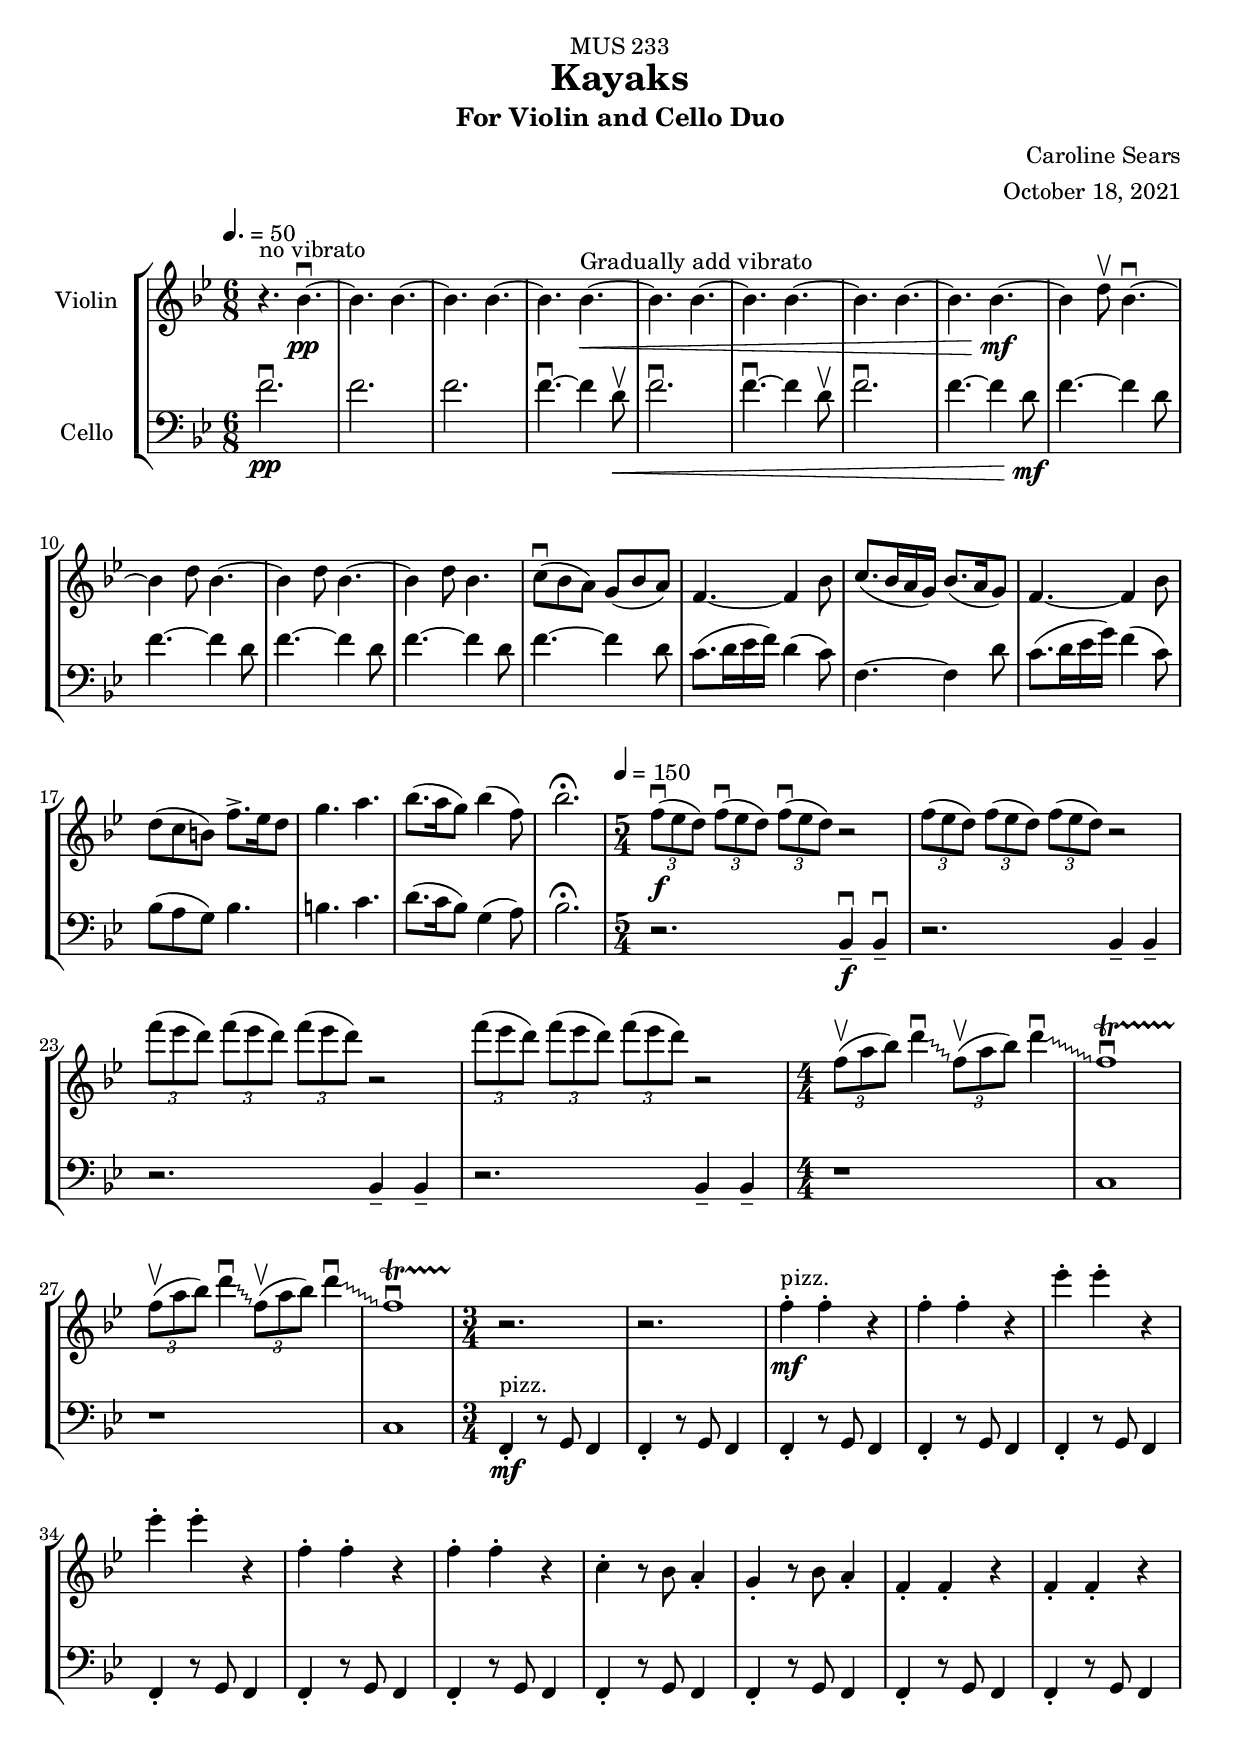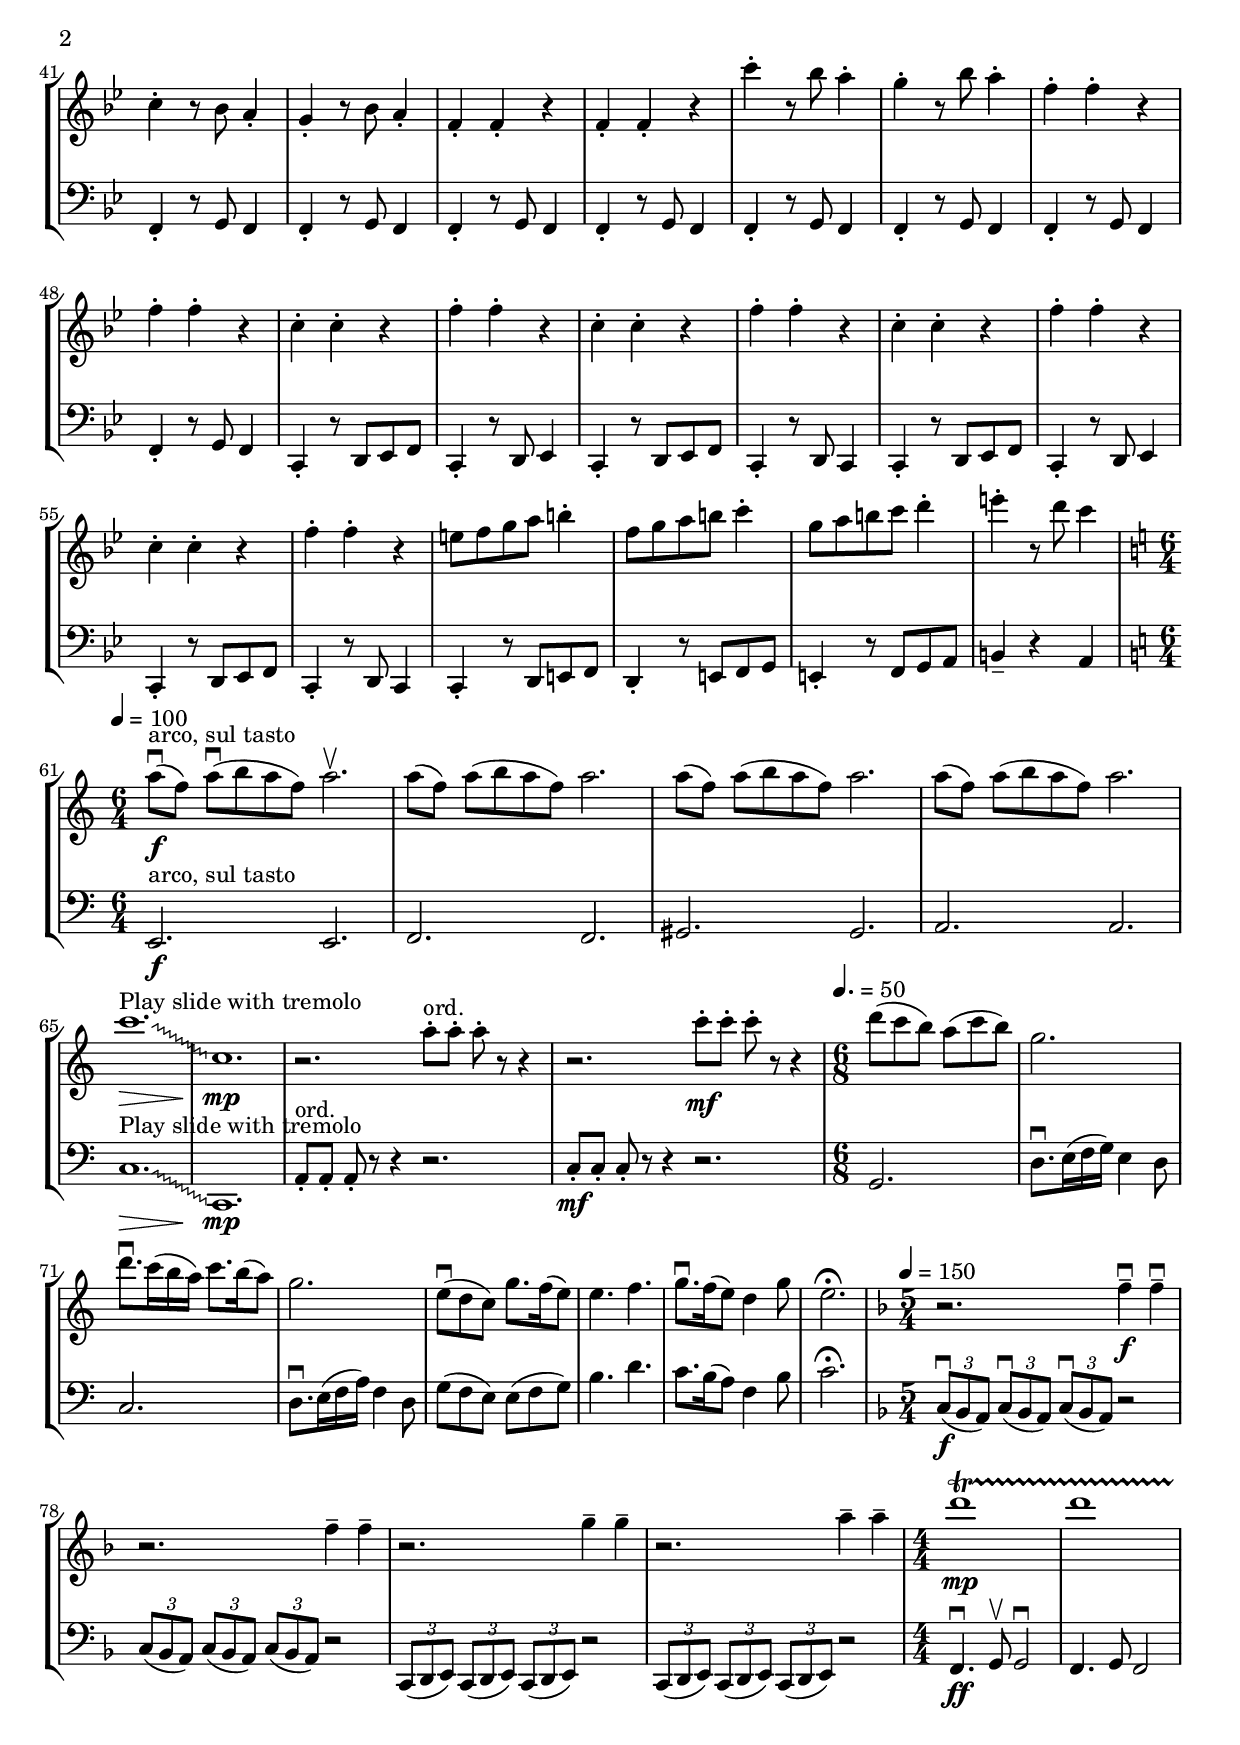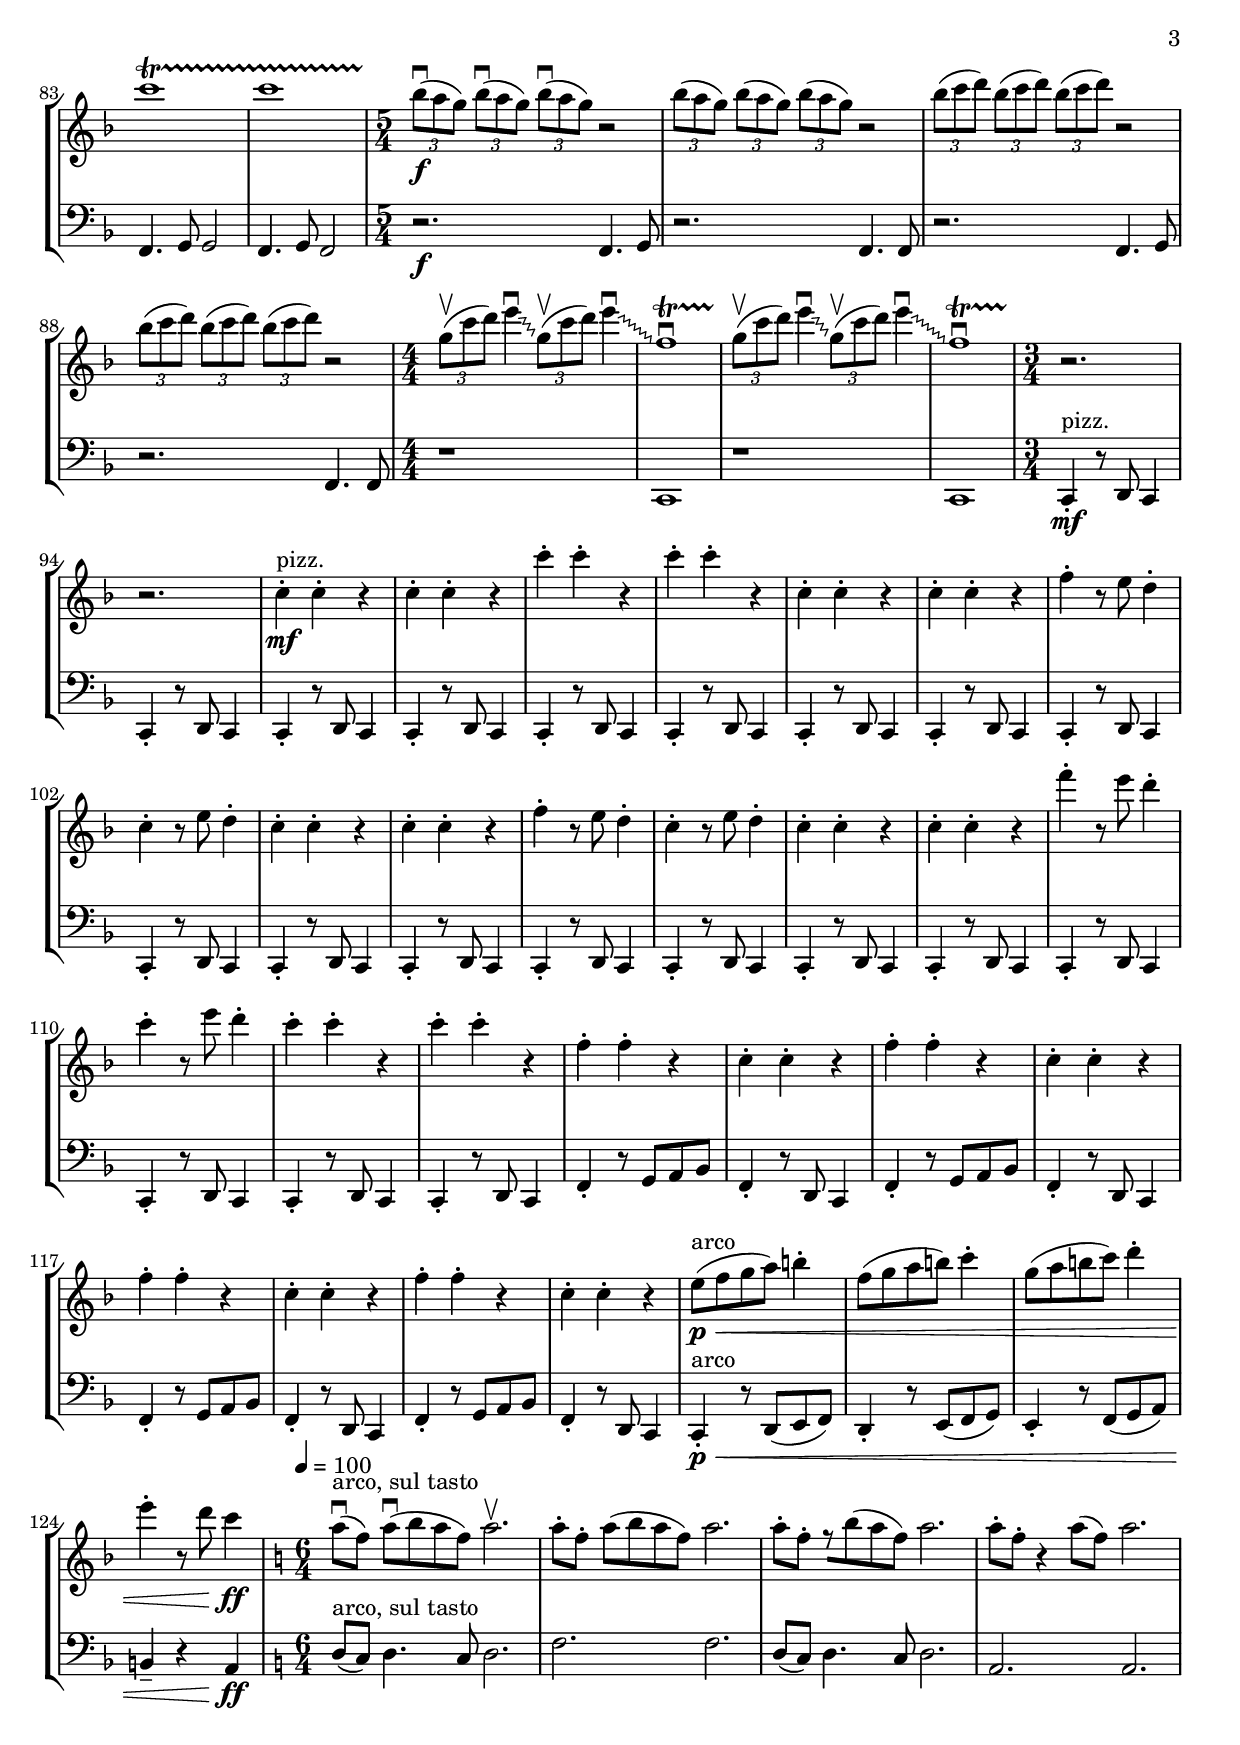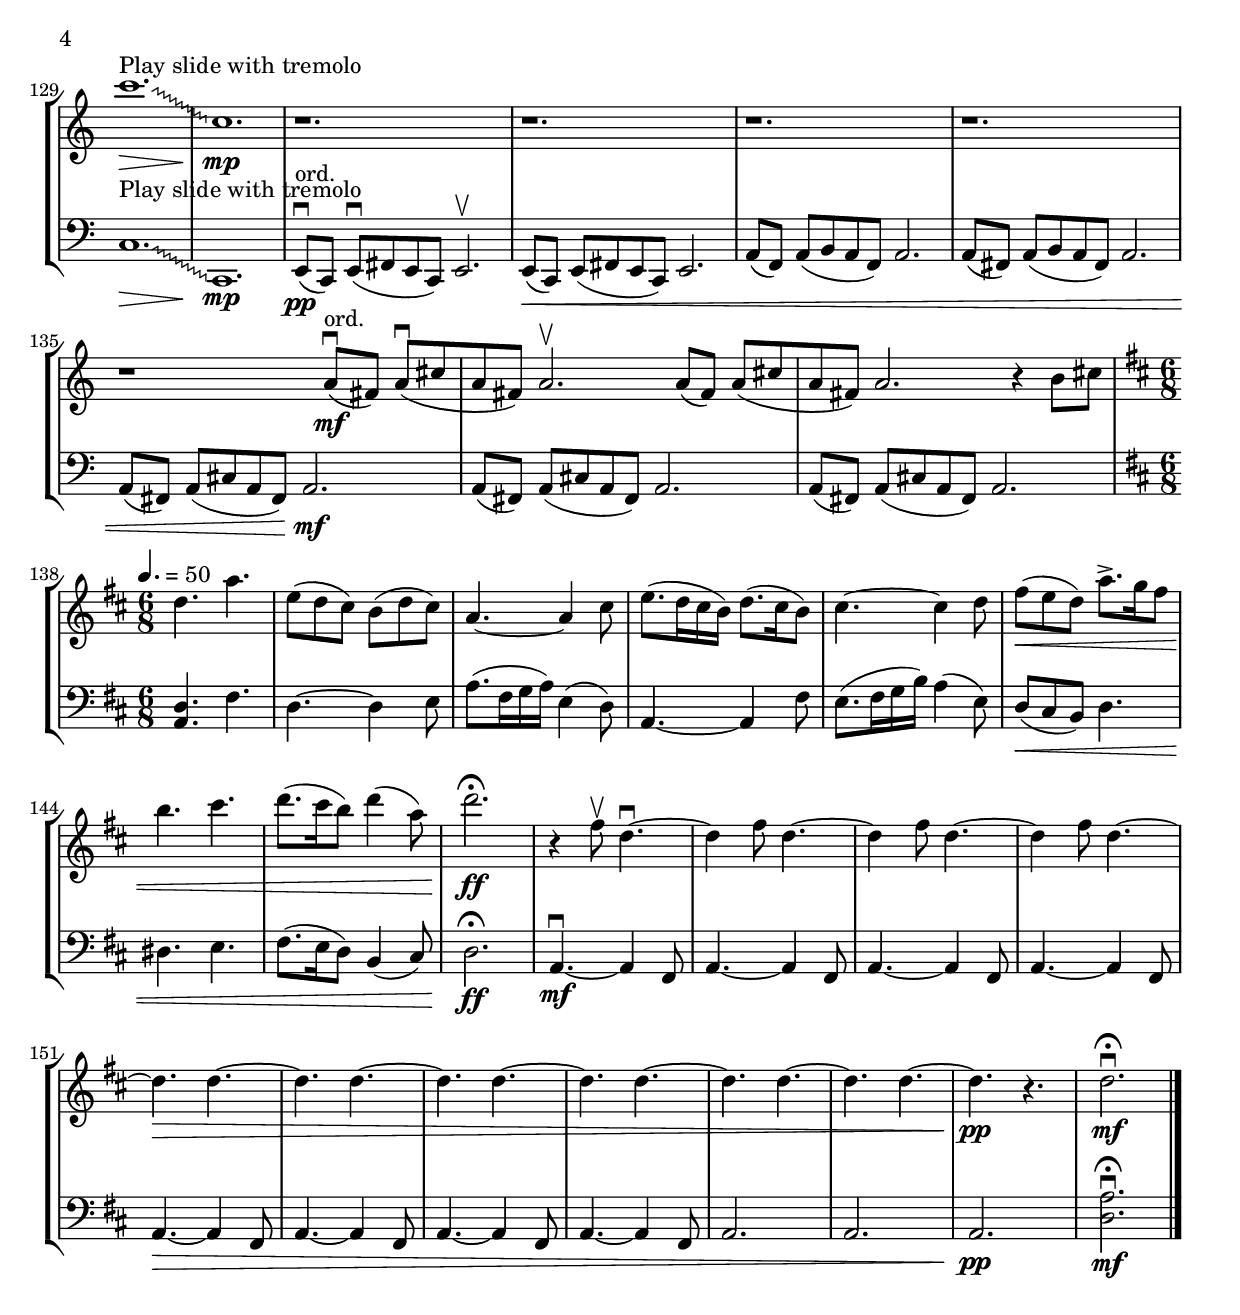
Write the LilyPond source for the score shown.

\header {
    title = "Kayaks"
    subtitle = "For Violin and Cello Duo"
    dedication = "MUS 233"
    composer = "Caroline Sears"
    arranger = "October 18, 2021"

      % The following fields are centered at the bottom
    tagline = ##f


} %make this composition feel like a journey
\score {
% violin code
  \new StaffGroup <<
    \new Staff \with { instrumentName = "Violin" }
      \relative c'' {
      %A section
      \time 6/8
      \key bes \major
      \tempo 4. = 50 
      %bars1-8
       r4.^\markup "no vibrato" bes4.\downbow~\pp| bes4. bes4.~| bes4. bes~| bes bes~\<^\markup "Gradually add vibrato"|
       bes4. bes4.~| bes4. bes~| bes4. bes4.~| bes bes~\!\mf |
       %bars 9-16
       bes4 d8\upbow bes4.\downbow~|bes4 d8 bes4.~|bes4 d8 bes4.~ |bes4 d8 bes4.|
       c8\downbow (bes a) g (bes a) | f4.~f4 bes8| c8. (bes16 a g) bes8. (a16 g8) | f4.~f4 bes8|
       %bars 17-20
       d8 (c b) f'8.\accent ees16 d8 | g4. a4. | bes8. (a16 g8) bes4 (f8) | bes2.\fermata
      %%%%%%%%%%%%%%%%%%%%%%%%%%%%%
      %B Section
      \tempo 4 = 150
      \time 5/4
      %bars 21-24
      \tuplet 3/2 {f8\downbow\f (ees d)} \tuplet 3/2 {f\downbow (ees d)}  \tuplet 3/2 {f\downbow (ees d)} r2 |
      \tuplet 3/2 {f8 (ees d)} \tuplet 3/2 {f (ees d)}  \tuplet 3/2 {f (ees d)} r2 |
      \tuplet 3/2 {f'8 (ees d)} \tuplet 3/2 {f (ees d)}  \tuplet 3/2 {f (ees d)} r2 |
      \tuplet 3/2 {f8 (ees d)} \tuplet 3/2 {f (ees d)}  \tuplet 3/2 {f (ees d)} r2 |
      % bars 25-28
      \numericTimeSignature \time 4/4
      \override Glissando.style = #'zigzag
      \tuplet 3/2 {f,8\upbow (a bes)} d4\downbow\glissando \tuplet 3/2 {f,8\upbow (a bes)} d4\downbow\glissando 
      f,1\downbow\startTrillSpan|
      \tuplet 3/2 {f8\stopTrillSpan\upbow (a bes)} d4\downbow\glissando \tuplet 3/2 {f,8\upbow (a bes)} d4\downbow\glissando 
      f,1\downbow\startTrillSpan|
      %%%%%%%%%%%%%%%%%%%%%%%%%%%%%%%%
        % C Section
      %bars 29-32
      \time 3/4
      r2.\stopTrillSpan | r | f4^"pizz."\staccato\mf f\staccato r |f4\staccato f\staccato r |
      %bars 33-36
      ees'\staccato ees\staccato r| ees\staccato ees\staccato r| f,4\staccato f\staccato r |f4\staccato f\staccato r |
      %bars 37-40
      c\staccato r8 bes a4\staccato | g\staccato r8 bes a4\staccato |f4\staccato f\staccato r |f4\staccato f\staccato r |
      %bars 41-44
      c'\staccato r8 bes a4\staccato | g\staccato r8 bes a4\staccato |f4\staccato f\staccato r |f4\staccato f\staccato r |
      %bars 45-48
      c''\staccato r8 bes a4\staccato | g\staccato r8 bes a4\staccato |f4\staccato f\staccato r |f4\staccato f\staccato r |
      %bars 49-52
      c4\staccato c\staccato r |f4\staccato f\staccato r |c4\staccato c\staccato r |f4\staccato f\staccato r |
      %bars 49-52
      c4\staccato c\staccato r |f4\staccato f\staccato r |c4\staccato c\staccato r |f4\staccato f\staccato r |
      %bars 57-60
      e8 f g a b4\staccato |f8 g a b c4\staccato |g8 a b c d4\staccato | e4\staccato r8 d c4 |
      %%%%%%%%%%%%%%%%%%%%%%%%%%%%%%%%%
      %D Section
      \time 6/4
      \key a \minor
      \tempo 4 = 100
      %bars 61- 64
      a8^"arco, sul tasto"\downbow\f [(f)] a\downbow [(b a f)] a2.\upbow |a8 [(f)] a [(b a f)] a2. | 
      a8 [(f)] a [(b a f)] a2. |a8 [(f)] a [(b a f)] a2. |
      %bars 65-68
       c1.\glissando^\markup "Play slide with tremolo"\> | c,\!\mp |
        r2. a'8\staccato^\markup "ord." [a\staccato] a\staccato r8 r4 |
        r2. c8\staccato\mf [c\staccato] c\staccato r8 r4 |
      %bars 69-72
      \time 6/8
       \tempo 4. = 50
      d8 (c b) a (c b)| g2.| d'8.\downbow c16 (b a) c8. b16 (a8)| g2. | e8\downbow (d c) g'8. f16 (e8)| e4. f |g8.\downbow f16 (e8) d4 g8 |e2.\fermata |
     %%%%%%%%%%%%%%%%%%%%%%%%%%%%%%%%%%%%%
      %B' Section 
      %bars 73-76
       \key f \major
       \time 5/4
       \tempo 4 =150
      r2. f4\tenuto\downbow\f f4\downbow\tenuto |r2. f4\tenuto f4\tenuto |
      r2. g4\tenuto g4\tenuto |r2. a4\tenuto a4\tenuto |
      %bars 77-80
      \time 4/4
      d1\startTrillSpan\mp | d1 | c1 | c1 |
      %bars 81-84
      \time 5/4
      \tuplet 3/2 {bes8\stopTrillSpan\downbow\f(a g)} \tuplet 3/2 {bes\downbow (a g)}  \tuplet 3/2 {bes\downbow (a g)} r2 |
      \tuplet 3/2 {bes8(a g)} \tuplet 3/2 {bes8(a g)}  \tuplet 3/2 {bes8(a g)} r2 |
      \tuplet 3/2 {bes8(c d)} \tuplet 3/2 {bes8(c d)}  \tuplet 3/2 {bes8(c d)} r2 |
      \tuplet 3/2 {bes8(c d)} \tuplet 3/2 {bes8(c d)}  \tuplet 3/2 {bes8(c d)} r2 |
      %bars 85-88
      \time 4/4
      \tuplet 3/2 {g,8\upbow (c d)} e4\downbow\glissando \tuplet 3/2 {g,8\upbow (c d)} e4\downbow\glissando 
      f,1\downbow\startTrillSpan|
      \tuplet 3/2 {g8\stopTrillSpan\upbow (c d)} e4\downbow\glissando \tuplet 3/2 {g,8\upbow (c d)} e4\downbow\glissando 
      f,1\downbow\startTrillSpan|
      %%%%%%%%%%%%%%%%%%%%%%%%
      %C' Section
      \time 3/4
      %Bars 89-92
      r2.\stopTrillSpan | r | c4^"pizz."\staccato\mf c\staccato r |c4\staccato c\staccato r |
      %bars 93-96
      c'\staccato c\staccato r| c\staccato c\staccato r| c,4\staccato c\staccato r |c4\staccato c\staccato r |
      %bars 97-100
      f\staccato r8 e d4\staccato | c\staccato r8 e d4\staccato |c4\staccato c\staccato r |c4\staccato c\staccato r |
      %bars 101-104
      f\staccato r8 e d4\staccato | c\staccato r8 e d4\staccato |c4\staccato c\staccato r |c4\staccato c\staccato r |
      %bars 105-108
      f'\staccato r8 e d4\staccato | c\staccato r8 e d4\staccato |c4\staccato c\staccato r |c4\staccato c\staccato r |
      %bars 109-112
      f,4\staccato f\staccato r |c4\staccato c\staccato r |f4\staccato f\staccato r |c4\staccato c\staccato r |
      %bars 113-116
      f4\staccato f\staccato r |c4\staccato c\staccato r |f4\staccato f\staccato r |c4\staccato c\staccato r |
      %bars 117-120
      e8^"arco"\p\< (f g a) b4\staccato |f8 (g a b) c4\staccato |g8 (a b c) d4\staccato | e4\staccato r8 d c4\!\ff |
      %%%%%%%%%%%%%%%%%%%%%%%%%%
      %D' Section (climax)
      \time 6/4
      \key a \minor
      \tempo 4 = 100
      %bars 121-124
      a8^"arco, sul tasto"\downbow [(f)] a\downbow [(b a f)] a2.\upbow |
      a8\staccato [f\staccato] a [(b a f)] a2. | 
      a8\staccato [f\staccato] r [b (a f)] a2. |
      a8\staccato [f\staccato] r4  a8 (f) a2. |
      %bars 125-128
       c1.\glissando^\markup "Play slide with tremolo"\> | c,\!\mp | 
      %bars 129-132
      r1. |r |r |r |
      %bars 132-135
      r1 a8^"ord."\mf\downbow ([fis]) a\downbow [(cis |
      a fis)] a2.\upbow a8 ([fis]) a [(cis |
       a fis)] a2. r4 b8 cis |
       \key d \major
       \time 6/8
       \tempo 4. = 50
       d4. a' |
       %bars 136-139
       e8 (d cis) b (d cis) |a4.~a4 cis8 | e8. (d16 cis b) d8. (cis16 b8) | cis4.~cis4 d8 |
       %bars 140-143
       fis8\< (e d) a'8.\accent g16 fis8 | b4. cis4. | d8. (cis16 b8) d4 (a8) | d2.\!\ff\fermata
      %%%%%%%%%%%%%%%%%
      %Outro
      %bars 144-147
      r4 fis,8\upbow d4.\downbow~|d4 fis8 d4.~ |d4 fis8 d4.~ |d4 fis8 d4.~ |
      %bars 148-151
      d4.\> d4.~| d4. d~|d4. d4.~| d4. d~|
      %bars 152-155
      d4. d4.~| d4. d~|d4.\!\pp r4.|d2.\mf\fermata\downbow \bar "|."
      }
    


%cello code
    \new Staff \with { instrumentName = "Cello" }
      \relative c' { 
      \clef "bass"
      %A section
      \time 6/8
      \key bes \major
      \tempo 4. = 50
      %bars 1-8
      f2.\downbow\pp |f |f |f4.\downbow~f4 d8\upbow\< |
      f2.\downbow|f4.\downbow~f4 d8\upbow |f2.\downbow|f4.~f4 d8\!\mf |
      %bars 9-16
      f4.~f4 d8 |f4.~f4 d8 |f4.~f4 d8 |f4.~f4 d8 |
      f4.~f4 d8 | c8. (d16 ees16 f) d4 (c8) |f,4.~f4 d'8 |c8. (d16 ees16 g) f4 (c8) |
      %bars 17-20
      bes8 (a g) bes4. | b4. c4. | d8. (c16 bes8) g4 (a8) |bes2.\fermata|
      %%%%%%%%%%%%%%%%%%%%%%%%%%%%%%%%%%
      %B section
      \tempo 4 = 150
      \time 5/4
      %bars 21-24
      r2. bes,4\tenuto\downbow\f bes4\downbow\tenuto |r2. bes4\tenuto bes4\tenuto |
      r2. bes4\tenuto bes4\tenuto |r2. bes4\tenuto bes4\tenuto |
      %bars 25-28
      \numericTimeSignature \time 4/4
      r1|c1|r1|c1
      %%%%%%%%%%%%%%%%%%%%%%%%%%%%%%%%%%%
      %C Section
      \time 3/4
      %bars 29-32
      f,4\staccato^"pizz."\mf r8 g f4 |f4\staccato r8 g f4 |f4\staccato r8 g f4 |f4\staccato r8 g f4 |
      %bars 33-36
      f4\staccato r8 g f4 |f4\staccato r8 g f4 |f4\staccato r8 g f4 |f4\staccato r8 g f4 |
      %bars 37-40
      f4\staccato r8 g f4 |f4\staccato r8 g f4 |f4\staccato r8 g f4 |f4\staccato r8 g f4 |
      %bars 41-44
      f4\staccato r8 g f4 |f4\staccato r8 g f4 |f4\staccato r8 g f4 |f4\staccato r8 g f4 |
      %bars 45-48
      f4\staccato r8 g f4 |f4\staccato r8 g f4 |f4\staccato r8 g f4 |f4\staccato r8 g f4 |
      %bars 49-52
      c4\staccato r8 d8 ees f|c4\staccato r8 d ees4 | c4\staccato r8 d8 ees f|c4\staccato r8 d c4 |
      %bars 53-56
      c4\staccato r8 d8 ees f|c4\staccato r8 d ees4 | c4\staccato r8 d8 ees f|c4\staccato r8 d c4 |   
      %bars 57-60
       c4\staccato r8 d8 e f| d4\staccato r8 e f g|  e4\staccato r8 f8 g a | b4\tenuto r4 a |
      %%%%%%%%%%%%%%%%%%%%%%%%%%%%%%%%%%
      %D Section (tense)
      \time 6/4
      \key a \minor
      \tempo 4 = 100
      %bars 61-64
      e2.^"arco, sul tasto"\f e2. | f2. f2. | gis2. gis2. | a a |
      %bars 65-68
      \override Glissando.style = #'zigzag
      c1.\glissando^\markup "Play slide with tremolo"\> | c,\!\mp |
       a'8\staccato^\markup "ord." [a8\staccato] a8\staccato r8 r4 r2. |
       c8\staccato\mf [c8\staccato] c8\staccato r8 r4 r2. |
       %bars 69-72
      \time 6/8
      \tempo 4. = 50
       g2. | d'8.\downbow e16 (f g) e4 d8 | c2. | d8.\downbow e16 (f a) f4 d8 | g8 (f e) e (f g)| b4. d | c8. b16 (a8) f4 b8 |c2.\fermata |
       %%%%%%%%%%%%%%%%%%%%
       %B' Section 
       %bars 73-76
       \key f \major
       \time 5/4
       \tempo 4 =150
       \tuplet 3/2 {c,8\downbow\f (bes a)} \tuplet 3/2 {c\downbow (bes a)}  \tuplet 3/2 {c\downbow (bes a)} r2 |
       \tuplet 3/2 {c8(bes a)} \tuplet 3/2 {c (bes a)}  \tuplet 3/2 {c (bes a)} r2 |
       \tuplet 3/2 {c,8 (d e)} \tuplet 3/2 {c (d e)}  \tuplet 3/2 {c (d e)} r2 |
       \tuplet 3/2 {c8 (d e)} \tuplet 3/2 {c (d e)}  \tuplet 3/2 {c(d e)} r2 |
      %bars 77-80
      \time 4/4
       f4.\downbow\ff g8\upbow g2\downbow | f4. g8 f2 | f4. g8 g2 | f4. g8 f2 |
       %bars 81-84
      \time 5/4
      r2.\f f4. g8 | r2. f4. f8 |r2. f4. g8 |r2. f4. f8 |
      %bars 85-88
      \time 4/4
      r1|c1|r1|c1
      %%%%%%%%%%%%%%%%%%%%%%%%
      %C' Section
      \time 3/4
      %Bars 89-92
      c4\staccato^"pizz."\mf r8 d c4 |c4\staccato r8 d c4 |c4\staccato r8 d c4 |c4\staccato r8 d c4 |
      %bars 93-96
      c4\staccato r8 d c4 |c4\staccato r8 d c4 |c4\staccato r8 d c4 |c4\staccato r8 d c4 |
      %bars 97-100
      c4\staccato r8 d c4 |c4\staccato r8 d c4 |c4\staccato r8 d c4 |c4\staccato r8 d c4 |
      %bars 101-104
      c4\staccato r8 d c4 |c4\staccato r8 d c4 |c4\staccato r8 d c4 |c4\staccato r8 d c4 |
      %bars 105-108
      c4\staccato r8 d c4 |c4\staccato r8 d c4 |c4\staccato r8 d c4 |c4\staccato r8 d c4 |
      %bars 109-112
      f4\staccato r8 g8 a bes|f4\staccato r8 d c4 | f4\staccato r8 g8 a bes|f4\staccato r8 d c4 |
      %bars 113-116
      f4\staccato r8 g8 a bes|f4\staccato r8 d c4 | f4\staccato r8 g8 a bes|f4\staccato r8 d c4 |  
      %bars 117-120
       c4\staccato^"arco"\p\< r8 d8 (e f)| d4\staccato r8 e (f g)|  e4\staccato r8 f8 (g a) | b4\tenuto r4 a\!\ff
       %%%%%%%%%%%%%%%%%%%%%%%%
      %D' Section (climax)
      \time 6/4
      \key a \minor
      \tempo 4 = 100
      %bars 121-124
      d8^"arco, sul tasto" (c) d4. c8 d2. | f2. f2. |d8(c) d4. c8 d2. | a a |
      %bars 125-128
      c1.\glissando^\markup "Play slide with tremolo"\> | c,\!\mp | 
      %bars 129-131
      e8^"ord."\downbow\pp [(c)] e\downbow [(fis e c)] e2.\upbow |
      e8\< [(c)] e[(fis e c)] e2. |
      a8 [(f)] a [(b a f)] a2. | 
      a8 [(fis)] a [(b a fis)] a2. | 
      %bars 132-135
      a8 [(fis)] a [(cis a fis)] a2.\!\mf | 
      a8 [(fis)] a [(cis a fis)] a2. | 
      a8 [(fis)] a [(cis a fis)] a2. | 
      \key d \major
      \time 6/8
      \tempo 4. = 50
      <d a>4. fis |
      %bars 136-139
      d4.~d4 e8 | a8. (fis16 g16 a) e4 (d8) |a4.~a4 fis'8 |e8. (fis16 g16 b) a4 (e8) |
      %bars 140-143
      d8\< (cis b) d4. | dis4. e4. | fis8. (e16 d8) b4 (cis8) |d2.\!\ff\fermata|
      %%%%%%%%%%%%%%%%%
      %Outro
      %bars 144-147
      a4.\downbow\mf~a4 fis8 | a4.~a4 fis8 |a4.~a4 fis8 |a4.~a4 fis8 |
      %bars 148-151
      |a4.\>~a4 fis8| a4.~a4 fis8| a4.~a4 fis8| a4.~a4 fis8 |
      %bars 152-155
      a2. |a |a\!\pp |<d a'>\mf\downbow\fermata \bar "|."
      }
  >>
  \layout { }
  \midi { }
}
